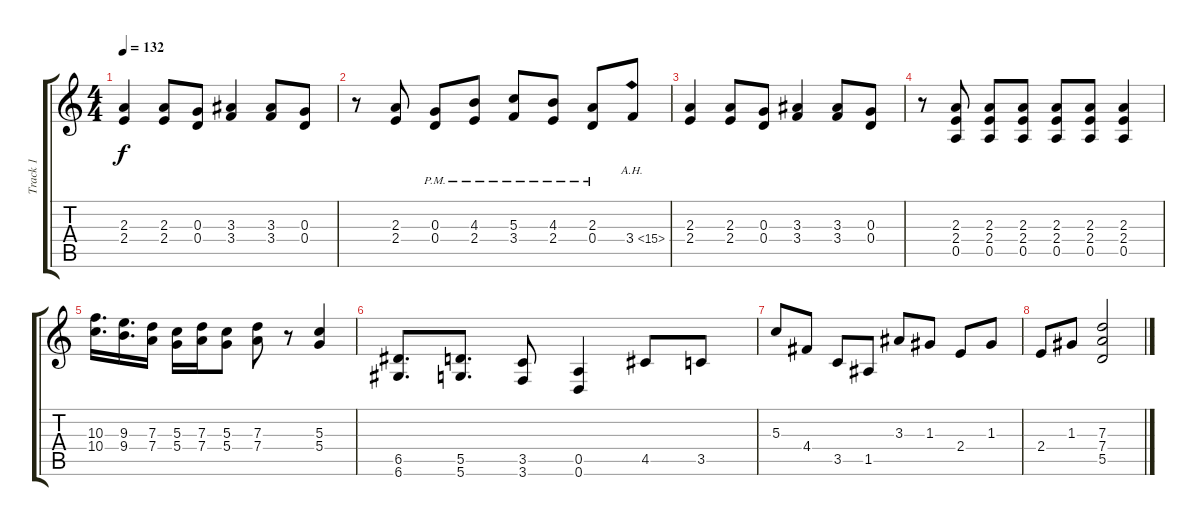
\track ("Track 1" "Track 1") {instrument overdrivenguitar}
\staff {score tabs}
\tuning (E4 B3 G3 D3 A2 D2) {hide}
\ts (4 4)
\tempo 132
\clef g2
\ks c
(2.3 2.4).4{dy f} (2.3 2.4).8 (0.3 0.4).8 (3.3 3.4).4 (3.3 3.4).8 (0.3 0.4).8 |
r.8 (2.3 2.4).8 (0.3 0.4{pm}).8 (4.3 2.4{pm}).8 (5.3 3.4{pm}).8 (4.3 2.4{pm}).8 (2.3 0.4{pm}).8 3.4{ah 12}.8 |
(2.3 2.4).4 (2.3 2.4).8 (0.3 0.4).8 (3.3 3.4).4 (3.3 3.4).8 (0.3 0.4).8 |
r.8 (2.3 2.4 0.5).8 (2.3 2.4 0.5).8 (2.3 2.4 0.5).8 (2.3 2.4 0.5).8 (2.3 2.4 0.5).8 (2.3 2.4 0.5).4 |
(10.3 10.4).16{d} (9.3 9.4).16{d} (7.3 7.4).16 (5.3 5.4).16 (7.3 7.4).16 (5.3 5.4).8 (7.3 7.4).8 r.8 (5.3 5.4).4 |
(6.5 6.6).8{d} (5.5 5.6).8{d} (3.5 3.6).8 (0.5 0.6).4 4.5.8 3.5.8 |
5.3.8 4.4.8 3.5.8 1.5.8 3.3.8 1.3.8 2.4.8 1.3.8 |
2.4.8 1.3.8 (7.3 7.4 5.5).2
